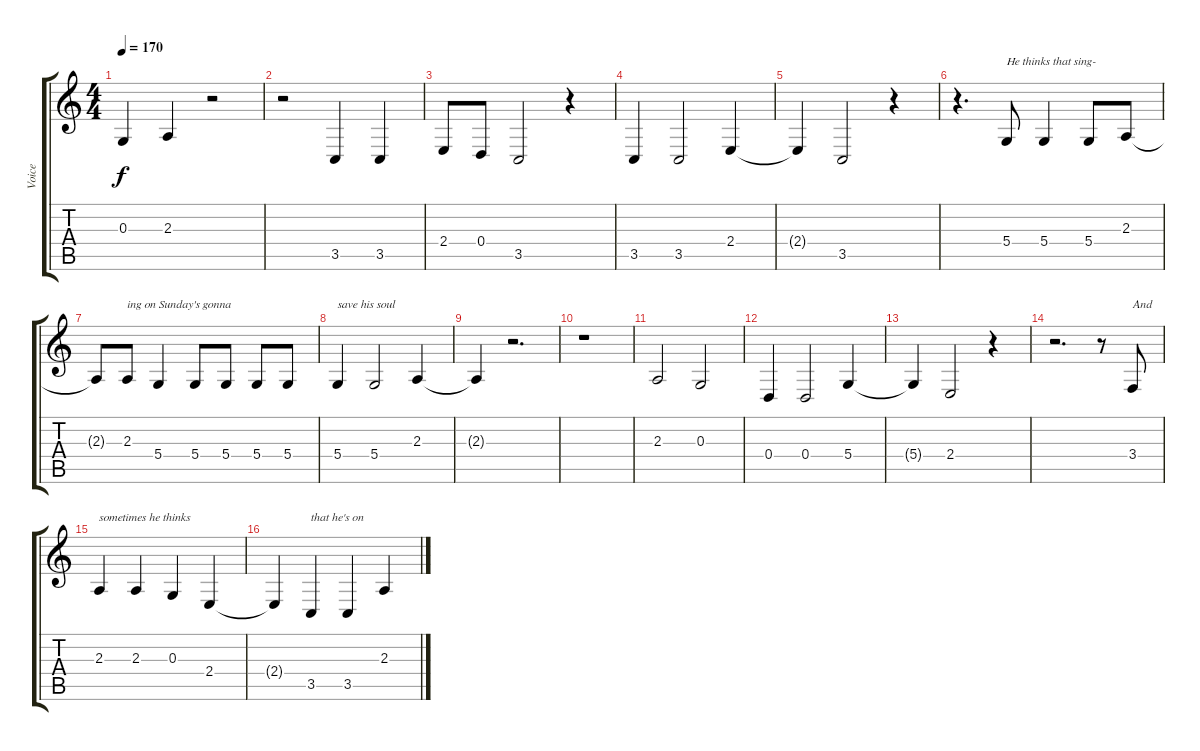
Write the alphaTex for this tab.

\track ("Voice" "Voice") {instrument clarinet}
\staff {score tabs}
\tuning (E4 B3 G3 D3 A2 E2) {hide}
\ts (4 4)
\tempo 170
\clef g2
\ks c
0.3.4{dy f} 2.3.4 r.2 |
r.2 3.5.4 3.5.4 |
2.4.8 0.4.8 3.5.2 r.4 |
3.5.4 3.5.2 2.4.4 |
2.4{t}.4 3.5.2 r.4 |
r.4{d} 5.4.8{txt "He thinks that sing-"} 5.4.4 5.4.8 2.3.8 |
2.3{t}.8 2.3.8{txt "ing on Sunday's gonna"} 5.4.4 5.4.8 5.4.8 5.4.8 5.4.8 |
5.4.4{txt "save his soul"} 5.4.2 2.3.4 |
2.3{t}.4 r.2{d} |
r.1 |
2.3.2 0.3.2 |
0.4.4 0.4.2 5.4.4 |
5.4{t}.4 2.4.2 r.4 |
r.2{d} r.8 3.4.8{txt "And"} |
2.3.4{txt "sometimes he thinks"} 2.3.4 0.3.4 2.4.4 |
2.4{t}.4 3.5.4{txt "that he's on"} 3.5.4 2.3.4
